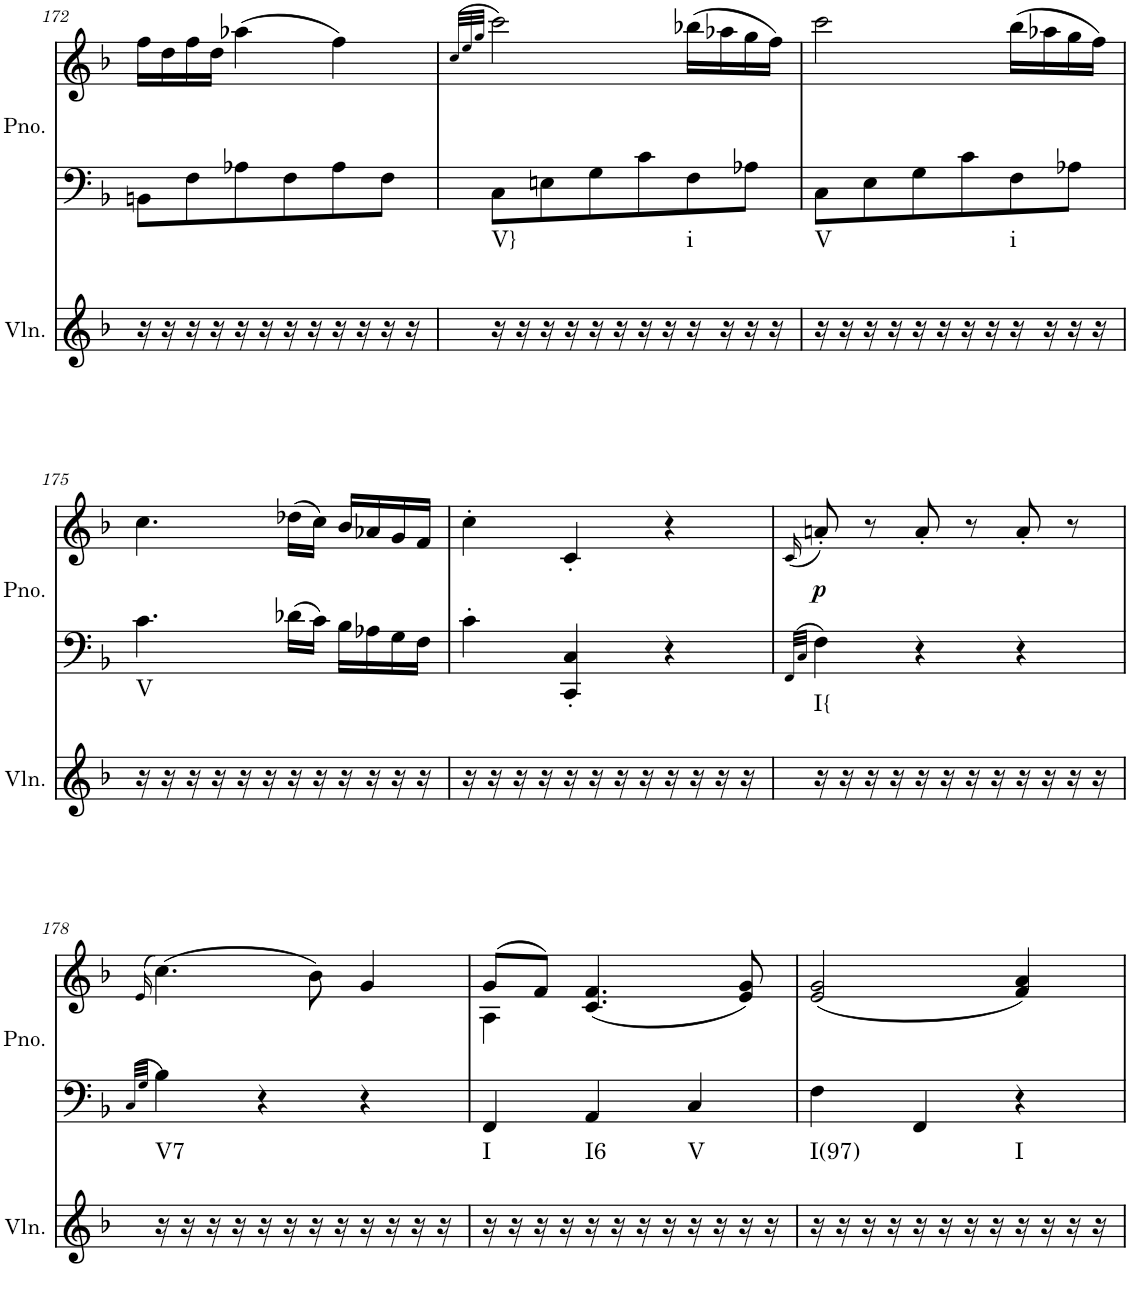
**kern	**harte	**kern	**kern	**dynam
*part2	*part2	*part1	*part1	*part1
*staff3	*	*staff2	*staff1	*staff1/2
*I"Violin	*	*I"Piano, Piano right	*	*
*I'Vln.	*	*I'Pno.	*	*
!!LO:PB:g=z
*clefG2	*	*clefF4	*clefG2	*
*k[b-]	*	*k[b-]	*k[b-]	*
*M3/4	*	*M3/4	*M3/4	*
=172	=172	=172	=172	=172
16r	.	8BBn\L	16ff\LL	.
16r	.	.	16dd\	.
16r	.	8F\	16ff\	.
16r	.	.	16dd\JJ	.
16r	.	8A-X\	(4aa-X\	.
16r	.	.	.	.
16r	.	8F\	.	.
16r	.	.	.	.
16r	.	8A-\	4ff\)	.
16r	.	.	.	.
16r	.	8F\J	.	.
16r	.	.	.	.
=173	=173	=173	=173	=173
.	.	.	(>32qcc/LLL	.
.	.	.	32qee/	.
.	.	.	32qgg/JJJ	.
!	!LO:H:kt=V}	!	!	!
16r	N	8C\L	2ccc\)	.
16r	.	.	.	.
16r	.	8En\	.	.
16r	.	.	.	.
16r	.	8G\	.	.
16r	.	.	.	.
16r	.	8c\	.	.
16r	.	.	.	.
!	!LO:H:kt=i	!	!	!
16r	N	8F\	(16bb-X\LL	.
16r	.	.	16aa-X\	.
16r	.	8A-X\J	16gg\	.
16r	.	.	16ff\JJ)	.
=174	=174	=174	=174	=174
!	!LO:H:kt=V	!	!	!
16r	N	8C\L	2ccc\	.
16r	.	.	.	.
16r	.	8E\	.	.
16r	.	.	.	.
16r	.	8G\	.	.
16r	.	.	.	.
16r	.	8c\	.	.
16r	.	.	.	.
!	!LO:H:kt=i	!	!	!
16r	N	8F\	(16bb-\LL	.
16r	.	.	16aa-X\	.
16r	.	8A-X\J	16gg\	.
16r	.	.	16ff\JJ)	.
!!LO:LB:g=z
=175	=175	=175	=175	=175
!	!LO:H:kt=V	!	!	!
16r	N	4.c\	4.cc\	.
16r	.	.	.	.
16r	.	.	.	.
16r	.	.	.	.
16r	.	.	.	.
16r	.	.	.	.
16r	.	16d-X\LL	(16dd-X\LL	.
16r	.	16c\JJ	16cc\JJ)	.
16r	.	16B-\LL	16b-/LL	.
16r	.	16A-X\	16a-X/	.
16r	.	16G\	16g/	.
16r	.	16F\JJ	16f/JJ	.
=176	=176	=176	=176	=176
16r	.	4c'\	4cc'\	.
16r	.	.	.	.
16r	.	.	.	.
16r	.	.	.	.
16r	.	4CC/' 4C/'	4c'/	.
16r	.	.	.	.
16r	.	.	.	.
16r	.	.	.	.
16r	.	4r	4r	.
16r	.	.	.	.
16r	.	.	.	.
16r	.	.	.	.
=177	=177	=177	=177	=177
.	.	32qFF/LLL	.	.
.	.	32qC/JJJ	(16qc/	.
!	!LO:H:kt=I{	!	!	!LO:DY:b
16r	N	4F\	8an'/)	p
16r	.	.	.	.
16r	.	.	8r	.
16r	.	.	.	.
16r	.	4r	8a'/	.
16r	.	.	.	.
16r	.	.	8r	.
16r	.	.	.	.
16r	.	4r	8a'/	.
16r	.	.	.	.
16r	.	.	8r	.
16r	.	.	.	.
!!LO:LB:g=z
=178	=178	=178	=178	=178
.	.	32qC/LLL	.	.
.	.	32qG/JJJ	(>16qe/	.
!	!LO:H:kt=V7	!	!	!
16r	N	4B-\	(4.cc\)	.
16r	.	.	.	.
16r	.	.	.	.
16r	.	.	.	.
16r	.	4r	.	.
16r	.	.	.	.
16r	.	.	8b-\)	.
16r	.	.	.	.
16r	.	4r	4g/	.
16r	.	.	.	.
16r	.	.	.	.
16r	.	.	.	.
=179	=179	=179	=179	=179
*	*	*	*^	*
!	!LO:H:kt=I	!	!	!	!
16r	N	4FF/	(8g/L	4A\	.
16r	.	.	.	.	.
16r	.	.	8f/J)	.	.
16r	.	.	.	.	.
!	!LO:H:kt=I6	!	!	!	!
16r	N	4AA/	(<4.c/ 4.f/	2ryy	.
16r	.	.	.	.	.
16r	.	.	.	.	.
16r	.	.	.	.	.
!	!LO:H:kt=V	!	!	!	!
16r	N	4C/	.	.	.
16r	.	.	.	.	.
16r	.	.	8e/ 8g/)	.	.
16r	.	.	.	.	.
*	*	*	*v	*v	*
=180	=180	=180	=180	=180
!	!LO:H:kt=I(97)	!	!	!
16r	N	4F\	(2e/ 2g/	.
16r	.	.	.	.
16r	.	.	.	.
16r	.	.	.	.
16r	.	4FF/	.	.
16r	.	.	.	.
16r	.	.	.	.
16r	.	.	.	.
!	!LO:H:kt=I	!	!	!
16r	N	4r	4f/ 4a/)	.
16r	.	.	.	.
16r	.	.	.	.
16r	.	.	.	.
=	=	=	=	=
*-	*-	*-	*-	*-
